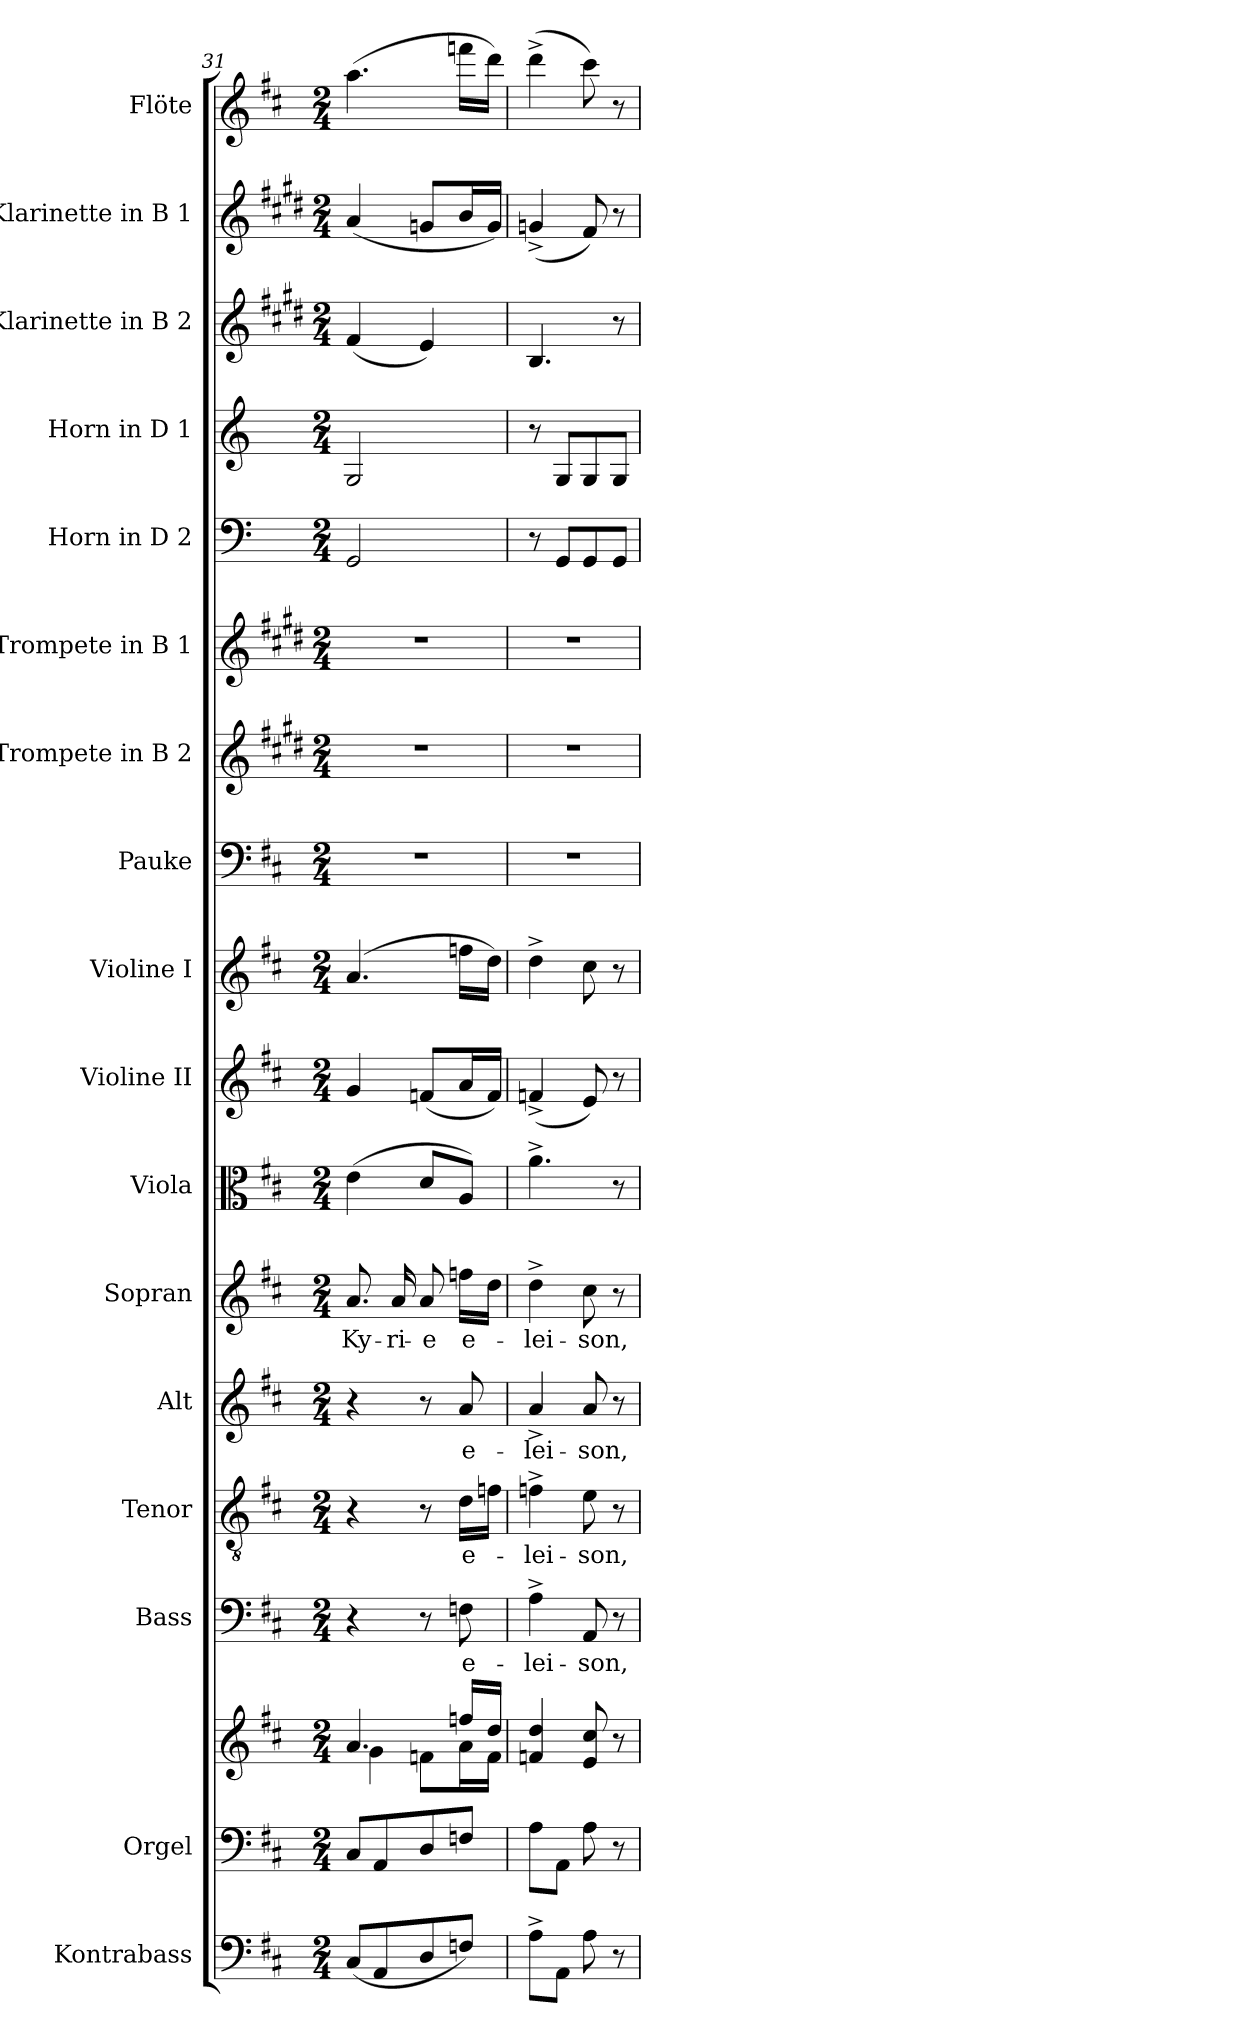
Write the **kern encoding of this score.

**kern	**kern	**kern	**kern	**text	**kern	**text	**kern	**text	**kern	**text	**kern	**kern	**kern	**kern	**kern	**kern	**kern	**kern	**kern	**kern	**kern
*part17	*part16	*part16	*part15	*part15	*part14	*part14	*part13	*part13	*part12	*part12	*part11	*part10	*part9	*part8	*part7	*part6	*part5	*part4	*part3	*part2	*part1
*staff18	*staff17	*staff16	*staff15	*staff15	*staff14	*staff14	*staff13	*staff13	*staff12	*staff12	*staff11	*staff10	*staff9	*staff8	*staff7	*staff6	*staff5	*staff4	*staff3	*staff2	*staff1
*I"Kontrabass	*I"Orgel	*	*I"Bass	*	*I"Tenor	*	*I"Alt	*	*I"Sopran	*	*I"Viola	*I"Violine II	*I"Violine I	*I"Pauke	*I"Trompete in B 2	*I"Trompete in B 1	*I"Horn in D 2	*I"Horn in D 1	*I"Klarinette in B 2	*I"Klarinette in B 1	*I"Flöte
*I'Kb.	*I'Org.	*	*I'B	*	*I'T	*	*I'A	*	*I'S	*	*I'Vla.	*I'Vl. II	*I'Vl. I	*I'Pk.	*I'Trp. 2	*I'Trp. 1	*I'Hrn. 2	*I'Hrn. 1	*I'Kl. 2	*I'Kl. 1	*I'Fl.
*clefF4	*clefF4	*clefG2	*clefF4	*	*clefGv2	*	*clefG2	*	*clefG2	*	*clefC3	*clefG2	*clefG2	*clefF4	*clefG2	*clefG2	*clefF4	*clefG2	*clefG2	*clefG2	*clefG2
*ITrd7c12	*	*	*	*	*	*	*	*	*	*	*	*	*	*	*ITrd1c2	*ITrd1c2	*ITrd-1c-2	*ITrd-1c-2	*ITrd1c2	*ITrd1c2	*
*k[f#c#]	*k[f#c#]	*k[f#c#]	*k[f#c#]	*	*k[f#c#]	*	*k[f#c#]	*	*k[f#c#]	*	*k[f#c#]	*k[f#c#]	*k[f#c#]	*k[f#c#]	*k[f#c#]	*k[f#c#]	*k[f#c#]	*k[f#c#]	*k[f#c#]	*k[f#c#]	*k[f#c#]
*D:	*D:	*D:	*D:	*	*D:	*	*D:	*	*D:	*	*D:	*D:	*D:	*D:	*D:	*D:	*D:	*D:	*D:	*D:	*D:
*M2/4	*M2/4	*M2/4	*M2/4	*	*M2/4	*	*M2/4	*	*M2/4	*	*M2/4	*M2/4	*M2/4	*M2/4	*M2/4	*M2/4	*M2/4	*M2/4	*M2/4	*M2/4	*M2/4
=31	=31	=31	=31	=31	=31	=31	=31	=31	=31	=31	=31	=31	=31	=31	=31	=31	=31	=31	=31	=31	=31
*	*	*^	*	*	*	*	*	*	*	*	*	*	*	*	*	*	*	*	*	*	*
!	!	!	!	!	!	!	!	!	!	!	!LO:LY:b	!	!	!	!	!	!	!	!	!	!	!
(<8CC#/L	8C#/L	4.a/	4g\	4r	.	4r	.	4r	.	8.a/	Ky-	(<4e\	4g/	(4.a/	2r	2r	2r	2AA/	2A/	(<4e/	(<4g/	(>4.aa\
8AAA/	8AA/	.	.	.	.	.	.	.	.	.	.	.	.	.	.	.	.	.	.	.	.	.
!	!	!	!	!	!	!	!	!	!	!	!LO:LY:b	!	!	!	!	!	!	!	!	!	!	!
.	.	.	.	.	.	.	.	.	.	16a/	-ri-	.	.	.	.	.	.	.	.	.	.	.
!	!	!	!	!	!	!	!	!	!	!	!LO:LY:b	!	!	!	!	!	!	!	!	!	!	!
8DD/	8D/	.	8fn\L	8r	.	8r	.	8r	.	8a/	-e	8d/L	(<8fn/L	.	.	.	.	.	.	4d/)	8fn/L	.
!	!	!	!	!	!LO:LY:b	!	!LO:LY:b	!	!LO:LY:b	!	!LO:LY:b	!	!	!	!	!	!	!	!	!	!	!
8FFn/J)	8Fn/J	16ffn/LL	16a\L	8Fn\	e-	16d\LL	e-	8a/	e-	16ffn\LL	e-	8A/J)	16a/L	16ffn\LL	.	.	.	.	.	.	16a/L	16fffn\LL
.	.	16dd/JJ	16f\JJ	.	.	16fn\JJ	.	.	.	16dd\JJ	.	.	16f/JJ)	16dd\JJ)	.	.	.	.	.	.	16f/JJ)	16ddd\JJ)
=32	=32	=32	=32	=32	=32	=32	=32	=32	=32	=32	=32	=32	=32	=32	=32	=32	=32	=32	=32	=32	=32	=32
!	!	!	!	!	!LO:LY:b	!	!LO:LY:b	!	!LO:LY:b	!	!LO:LY:b	!	!	!	!	!	!	!	!	!	!	!
*	*	*v	*v	*	*	*	*	*	*	*	*	*	*	*	*	*	*	*	*	*	*	*
8AA^>\L	8A\L	4fn/ 4dd/	4A^>\	-lei-	4fn^>\	-lei-	4a^</	-lei-	4dd^>\	-lei-	4.a^>\	(<4fn^</	4dd^>\	2r	2r	2r	8r	8r	4.A/	(<4fn^</	(>4ddd^>\
8AAA\J	8AA\J	.	.	.	.	.	.	.	.	.	.	.	.	.	.	.	8AA/L	8A/L	.	.	.
!	!	!	!	!LO:LY:b	!	!LO:LY:b	!	!LO:LY:b	!	!LO:LY:b	!	!	!	!	!	!	!	!	!	!	!
8AA\	8A\	8e/ 8cc#/	8AA/	-son,	8e\	-son,	8a/	-son,	8cc#\	-son,	.	8e/)	8cc#\	.	.	.	8AA/	8A/	.	8e/)	8ccc#\)
8r	8r	8r	8r	.	8r	.	8r	.	8r	.	8r	8r	8r	.	.	.	8AA/J	8A/J	8r	8r	8r
=	=	=	=	=	=	=	=	=	=	=	=	=	=	=	=	=	=	=	=	=	=
*-	*-	*-	*-	*-	*-	*-	*-	*-	*-	*-	*-	*-	*-	*-	*-	*-	*-	*-	*-	*-	*-
